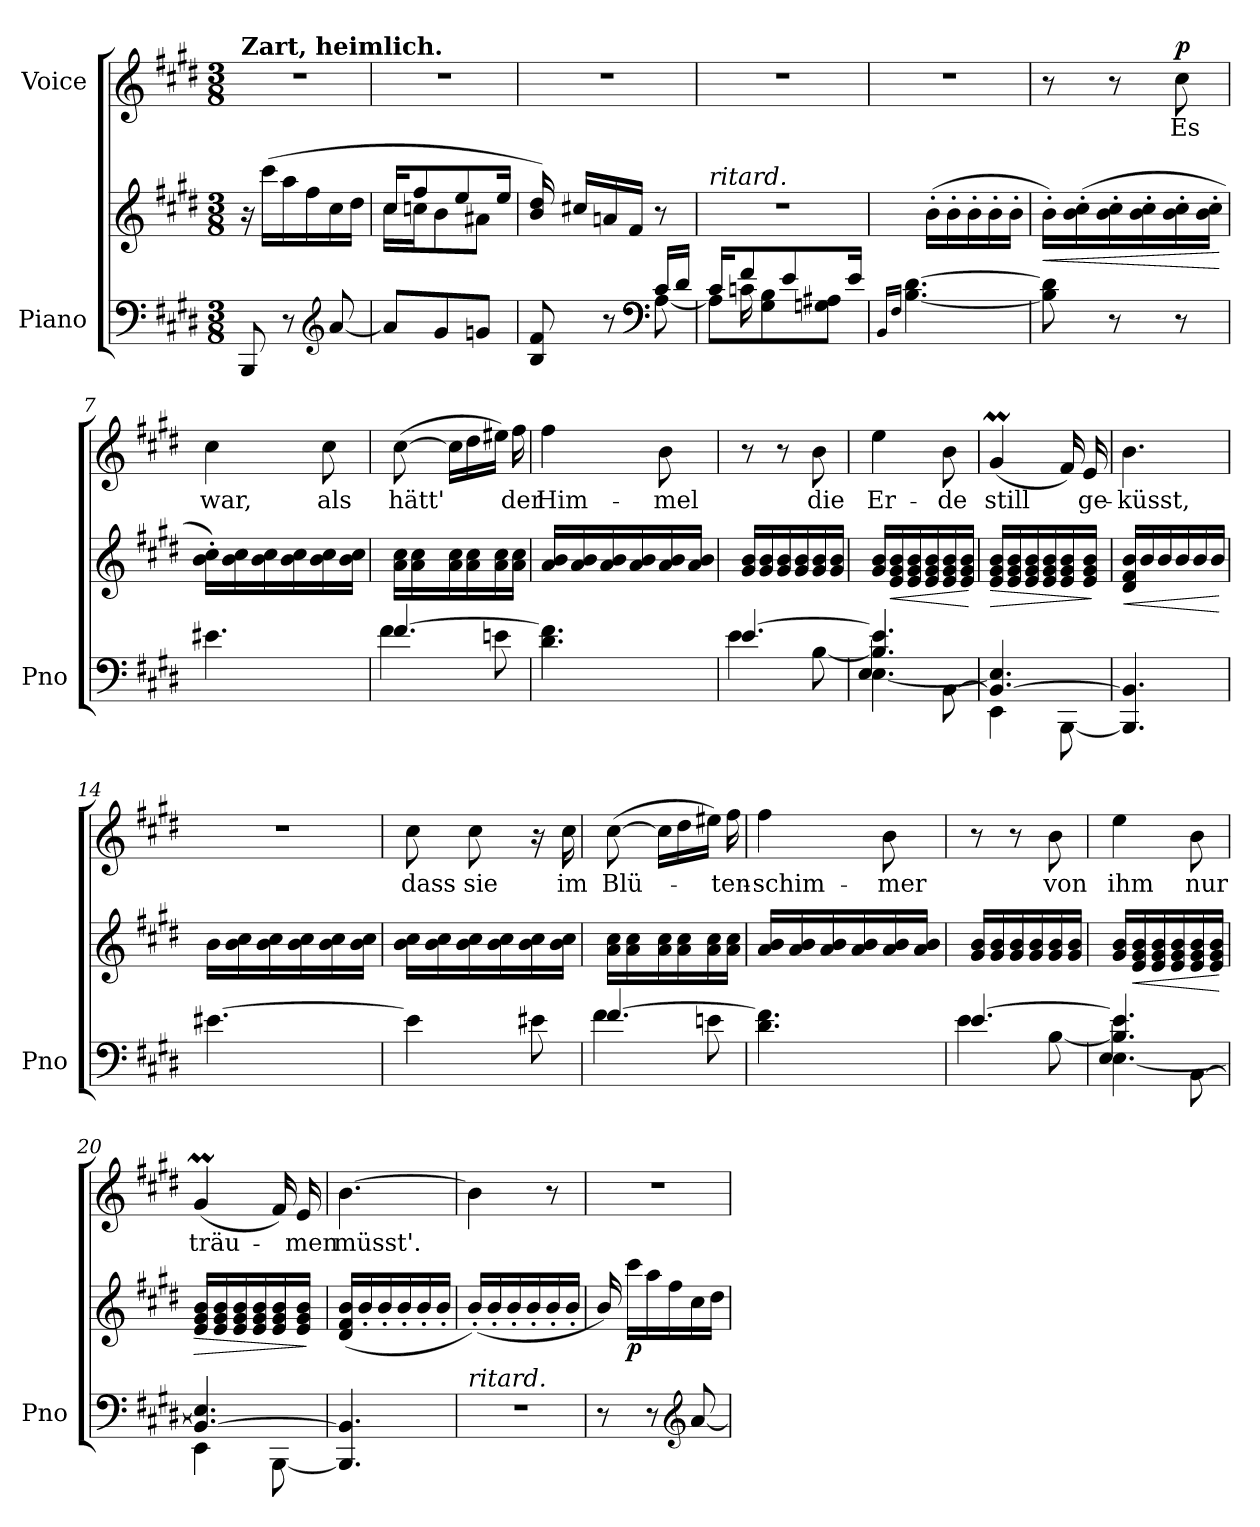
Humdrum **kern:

**kern	**kern	**dynam	**kern	**text	**dynam
*part2	*part2	*part2	*part1	*part1	*part1
*staff3	*staff2	*staff2/3	*staff1	*staff1	*staff1
*I"Piano	*	*	*I"Voice	*	*
*I'Pno	*	*	*	*	*
*clefF4	*clefG2	*	*clefG2	*	*
*k[f#c#g#d#]	*k[f#c#g#d#]	*	*k[f#c#g#d#]	*	*
*M3/8	*M3/8	*	*M3/8	*	*
=1	=1	=1	=1	=1	=1
!	!	!	!LO:TX:a:B:t=Zart, heimlich.	!	!
8BBB/	16r	.	4.r	.	.
.	(16ccc#\LL	.	.	.	.
8r	16aa\	.	.	.	.
.	16ff#\	.	.	.	.
*clefG2	*	*	*	*	*
[8a/	16cc#\	.	.	.	.
.	16dd#\JJ	.	.	.	.
=2	=2	=2	=2	=2	=2
*	*^	*	*	*	*
8a/L]	16cc#/KL	16cc#\LL	.	4.r	.	.
.	8ff#/	16ccn\J	.	.	.	.
8g#/	.	8b\	.	.	.	.
.	8ee/	.	.	.	.	.
8gn/J	.	8a#X\J	.	.	.	.
.	16ee/Jk	.	.	.	.	.
*	*v	*v	*	*	*	*
=3	=3	=3	=3	=3	=3
*^	*	*	*	*	*
8B/ 8f#/	8ryy	16b/ 16dd#/)	.	4.r	.	.
.	.	(16cc#X/LL	.	.	.	.
8r	8ryy	16an/	.	.	.	.
.	.	16f#/JJ	.	.	.	.
*clefF4	*	*	*	*	*	*
16c#/LL	[8A\	8r	.	.	.	.
16d#/JJ	.	.	.	.	.	.
=4	=4	=4	=4	=4	=4	=4
*	*^	*	*	*	*	*
!	!	!	!LO:TX:i:t=ritard.	!	!	!	!
16c#/KL	8A\L]	16ryy	4.r	.	4.r	.	.
8f#/	.	16cn\	.	.	.	.	.
.	8G#\ 8B\	4ryy	.	.	.	.	.
8e/	.	.	.	.	.	.	.
.	8Gn\ 8A#X\J	.	.	.	.	.	.
16e/Jk	.	.	.	.	.	.	.
*v	*v	*v	*	*	*	*	*
=5	=5	=5	=5	=5	=5
16qBB/LL	.	.	.	.	.
16qF#/JJ	.	.	.	.	.
[4.B\ [4.d#\)	16ryy	.	4.r	.	.
.	(16b'\LL	.	.	.	.
.	16b'\	.	.	.	.
.	16b'\	.	.	.	.
.	16b'\	.	.	.	.
.	16b'\JJ	.	.	.	.
=6	=6	=6	=6	=6	=6
!	!	!LO:HP:b	!	!	!
8B\] 8d#\]	16b'\LL)	<	8r	.	.
.	(16b\' 16cc#\'	.	.	.	.
8r	16b\' 16cc#\'	.	8r	.	.
.	16b\' 16cc#\'	.	.	.	.
!	!	!	!	!	!LO:DY:b
8r	16b\' 16cc#\'	.	8cc#\	Es	p
.	16b\' 16cc#\'JJ	.	.	.	.
.	.	[	.	.	.
=7	=7	=7	=7	=7	=7
4.e#X\	16b\' 16cc#\'LL)	.	4cc#\	war,	.
.	16b\ 16cc#\	.	.	.	.
.	16b\ 16cc#\	.	.	.	.
.	16b\ 16cc#\	.	.	.	.
.	16b\ 16cc#\	.	8cc#\	als	.
.	16b\ 16cc#\JJ	.	.	.	.
=8	=8	=8	=8	=8	=8
*^	*	*	*	*	*
[4.f#/	4f#\	16a\ 16cc#\LL	.	([8cc#\	hätt'	.
.	.	16a\ 16cc#\	.	.	.	.
.	.	16a\ 16cc#\	.	16cc#\LL]	.	.
.	.	16a\ 16cc#\	.	16dd#\	.	.
.	8en\	16a\ 16cc#\	.	16ee#X\JJ)	.	.
.	.	16a\ 16cc#\JJ	.	16ff#\	der	.
*v	*v	*	*	*	*	*
=9	=9	=9	=9	=9	=9
4.d#\ 4.f#\]	16a/ 16b/LL	.	4ff#\	Him-	.
.	16a/ 16b/	.	.	.	.
.	16a/ 16b/	.	.	.	.
.	16a/ 16b/	.	.	.	.
.	16a/ 16b/	.	8b\	-mel	.
.	16a/ 16b/JJ	.	.	.	.
=10	=10	=10	=10	=10	=10
*^	*	*	*	*	*
[4.e/	4e\	16g#/ 16b/LL	.	8r	.	.
.	.	16g#/ 16b/	.	.	.	.
.	.	16g#/ 16b/	.	8r	.	.
.	.	16g#/ 16b/	.	.	.	.
.	[8B\	16g#/ 16b/	.	8b\	die	.
.	.	16g#/ 16b/JJ	.	.	.	.
=11	=11	=11	=11	=11	=11	=11
*	*^	*	*	*	*	*
4.B/] 4.e/]	[4.E\	4E/	16g#/ 16b/LL	.	4ee\	Er-	.
!	!	!	!	!LO:HP:b	!	!	!
.	.	.	16e/ 16g#/ 16b/	<	.	.	.
.	.	.	16e/ 16g#/ 16b/	.	.	.	.
.	.	.	16e/ 16g#/ 16b/	.	.	.	.
.	.	[8BB\	16e/ 16g#/ 16b/	.	8b\	-de	.
.	.	.	16e/ 16g#/ 16b/JJ	.	.	.	.
*v	*v	*v	*	*	*	*	*
.	.	[	.	.	.
=12	=12	=12	=12	=12	=12
*^	*	*	*	*	*
!	!	!	!LO:HP:b	!	!	!
4.BB/_ 4.E/]	4EE\	16e/ 16g#/ 16b/LL	>	(4g#m/	still	.
.	.	16e/ 16g#/ 16b/	.	.	.	.
.	.	16e/ 16g#/ 16b/	.	.	.	.
.	.	16e/ 16g#/ 16b/	.	.	.	.
.	[8BBB\	16e/ 16g#/ 16b/	.	16f#/)	.	.
.	.	16e/ 16g#/ 16b/JJ	.	16e/	ge-	.
*v	*v	*	*	*	*	*
.	.	]	.	.	.
=13	=13	=13	=13	=13	=13
!	!	!LO:HP:b	!	!	!
4.BBB/] 4.BB/]	16d#/ 16f#/ 16b/LL	<	4.b\	-küsst,	.
.	16b/	.	.	.	.
.	16b/	.	.	.	.
.	16b/	.	.	.	.
.	16b/	.	.	.	.
.	16b/JJ	.	.	.	.
.	.	[	.	.	.
=14	=14	=14	=14	=14	=14
[4.e#X\	16b\LL	.	4.r	.	.
.	16b\ 16cc#\	.	.	.	.
.	16b\ 16cc#\	.	.	.	.
.	16b\ 16cc#\	.	.	.	.
.	16b\ 16cc#\	.	.	.	.
.	16b\ 16cc#\JJ	.	.	.	.
=15	=15	=15	=15	=15	=15
4e#\]	16b\ 16cc#\LL	.	8cc#\	dass	.
.	16b\ 16cc#\	.	.	.	.
.	16b\ 16cc#\	.	8cc#\	sie	.
.	16b\ 16cc#\	.	.	.	.
8e#X\	16b\ 16cc#\	.	16r	.	.
.	16b\ 16cc#\JJ	.	16cc#\	im	.
=16	=16	=16	=16	=16	=16
*^	*	*	*	*	*
[4.f#/	4f#\	16a\ 16cc#\LL	.	([8cc#\	Blü-	.
.	.	16a\ 16cc#\	.	.	.	.
.	.	16a\ 16cc#\	.	16cc#\LL]	.	.
.	.	16a\ 16cc#\	.	16dd#\	.	.
.	8en\	16a\ 16cc#\	.	16ee#X\JJ)	.	.
.	.	16a\ 16cc#\JJ	.	16ff#\	-ten-	.
*v	*v	*	*	*	*	*
=17	=17	=17	=17	=17	=17
4.d#\ 4.f#\]	16a/ 16b/LL	.	4ff#\	-schim-	.
.	16a/ 16b/	.	.	.	.
.	16a/ 16b/	.	.	.	.
.	16a/ 16b/	.	.	.	.
.	16a/ 16b/	.	8b\	-mer	.
.	16a/ 16b/JJ	.	.	.	.
=18	=18	=18	=18	=18	=18
*^	*	*	*	*	*
[4.e/	4e\	16g#/ 16b/LL	.	8r	.	.
.	.	16g#/ 16b/	.	.	.	.
.	.	16g#/ 16b/	.	8r	.	.
.	.	16g#/ 16b/	.	.	.	.
.	[8B\	16g#/ 16b/	.	8b\	von	.
.	.	16g#/ 16b/JJ	.	.	.	.
=19	=19	=19	=19	=19	=19	=19
*	*^	*	*	*	*	*
4.B/] 4.e/]	[4.E\	4E/	16g#/ 16b/LL	.	4ee\	ihm	.
!	!	!	!	!LO:HP:b	!	!	!
.	.	.	16e/ 16g#/ 16b/	<	.	.	.
.	.	.	16e/ 16g#/ 16b/	.	.	.	.
.	.	.	16e/ 16g#/ 16b/	.	.	.	.
.	.	[8BB\	16e/ 16g#/ 16b/	.	8b\	nur	.
.	.	.	16e/ 16g#/ 16b/JJ	.	.	.	.
*v	*v	*v	*	*	*	*	*
.	.	[	.	.	.
=20	=20	=20	=20	=20	=20
*^	*	*	*	*	*
!	!	!	!LO:HP:b	!	!	!
4.BB/_ 4.E/]	4EE\	16e/ 16g#/ 16b/LL	>	(4g#m/	träu-	.
.	.	16e/ 16g#/ 16b/	.	.	.	.
.	.	16e/ 16g#/ 16b/	.	.	.	.
.	.	16e/ 16g#/ 16b/	.	.	.	.
.	[8BBB\	16e/ 16g#/ 16b/	.	16f#/)	.	.
.	.	16e/ 16g#/ 16b/JJ	.	16e/	-men	.
*v	*v	*	*	*	*	*
.	.	]	.	.	.
=21	=21	=21	=21	=21	=21
4.BBB/] 4.BB/]	(16d#/ 16f#/ 16b/LL	.	[4.b\	müsst'.	.
.	16b'/	.	.	.	.
.	16b'/	.	.	.	.
.	16b'/	.	.	.	.
.	16b'/	.	.	.	.
.	16b'/JJ	.	.	.	.
=22	=22	=22	=22	=22	=22
!LO:TX:i:t=ritard.	!	!	!	!	!
4.r	(16b'/LL)	.	4b\]	.	.
.	16b'/	.	.	.	.
.	16b'/	.	.	.	.
.	16b'/	.	.	.	.
.	16b'/	.	8r	.	.
.	16b'/JJ	.	.	.	.
=23	=23	=23	=23	=23	=23
8r	16b/)	.	4.r	.	.
!	!	!LO:DY:b	!	!	!
.	16ccc#\LL	p	.	.	.
8r	16aa\	.	.	.	.
.	16ff#\	.	.	.	.
*clefG2	*	*	*	*	*
[8a/	16cc#\	.	.	.	.
.	16dd#\JJ	.	.	.	.
=	=	=	=	=	=
*-	*-	*-	*-	*-	*-
